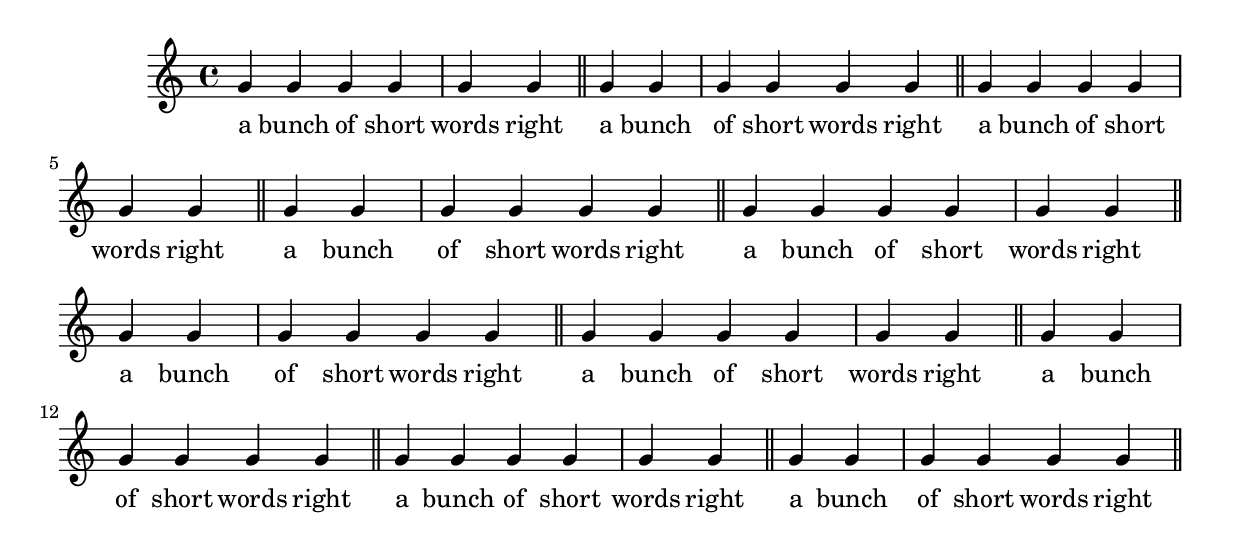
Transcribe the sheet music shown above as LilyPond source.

\version "2.19.84"

\layout {
    \context {
        \name NullLyrics
        \type "Engraver_group"
        \consists "Extender_engraver"
        \consists "Hyphen_engraver"
        \consists "Lyric_engraver"
        \override LyricText.stencil = ##f
        \override LyricExtender.stencil = ##f
        \override LyricHyphen.stencil = ##f
        \override LyricSpace.stencil = ##f
        \alias Lyrics
    }
    \inherit-acceptability "NullLyrics" "Lyrics"
}

music = { g' g' g' g' g' g' \bar "||" }

words_one = \lyricmode { a bunch of short words right }

words_two = \lyricmode { mul -- ti -- syl -- lable words __ _ }

\new Staff <<
    \new Voice = "mel" { \repeat unfold 10 \music }
    \new Lyrics \lyricsto "mel" { \repeat unfold 10 \words_one }
    \new NullLyrics \lyricsto "mel" { \repeat unfold 10 \words_two }
>>